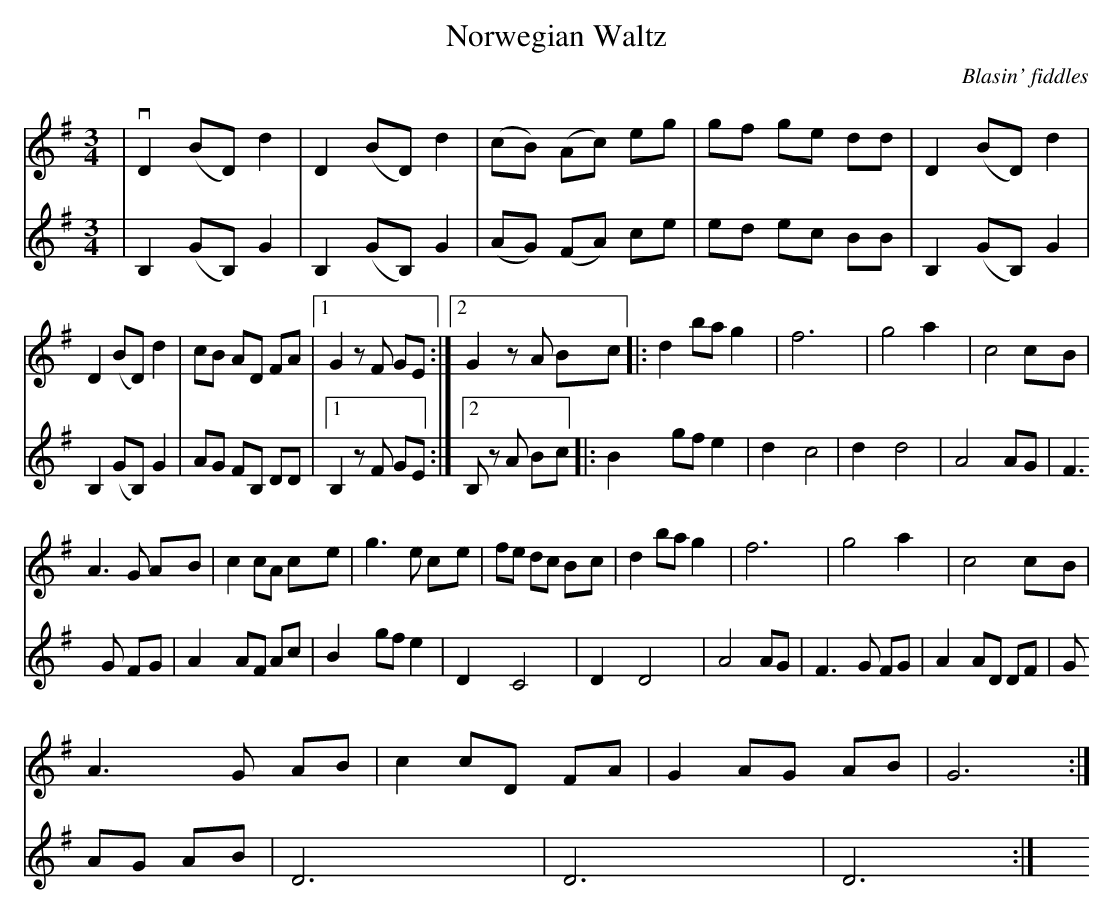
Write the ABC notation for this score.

X:1
T:Norwegian Waltz
C:Blasin' fiddles
M:3/4
L:1/8
K: G
V:1
|v D2 (BD) d2  |D2 (BD) d2| (cB) (Ac) eg| gf ge dd| D2 (BD) d2|
 D2 (BD) d2 | cB AD FA |1G2 zF GE:|2G2 zA Bc|:d2 ba g2 | f6| g4 a2| c4 cB|
 A3 G AB| c2 cA ce |g3 e ce | fe dc Bc |d2 ba g2 | f6| g4 a2| c4 cB|
A3 G AB| c2 cD FA| G2 AG AB| G6:|]
V:2
|B,2 (GB,) G2|B,2 (GB,) G2|(AG) (FA) ce | ed ec BB | B,2 (GB,) G2|B,2 (GB,) G2|AG FB, DD |1 B,2 z F GE:|2B, z A Bc|:B2 gf e2 | d2 c4 | d2 d4 |A4 AG | F3 G FG| A2 AF Ac | B2 gf e2 | D2 C4 | D2 D4 |A4 AG | F3 G FG | A2 AD DF |G AG AB | D6 |D6|D6:|
